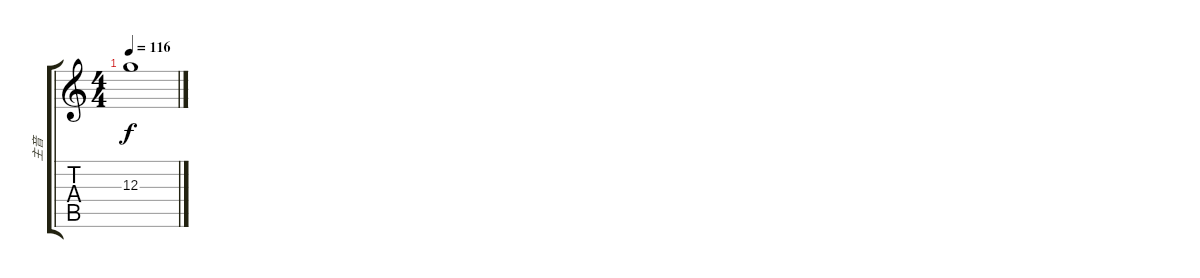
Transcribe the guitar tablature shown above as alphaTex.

\track ("主音" "主音") {instrument distortionguitar}
\staff {score tabs}
\tuning (E4 B3 G3 D3 A2 E2) {hide}
\ts (4 4)
\tempo 116
\clef g2
\ks c
12.3.1{dy f}
